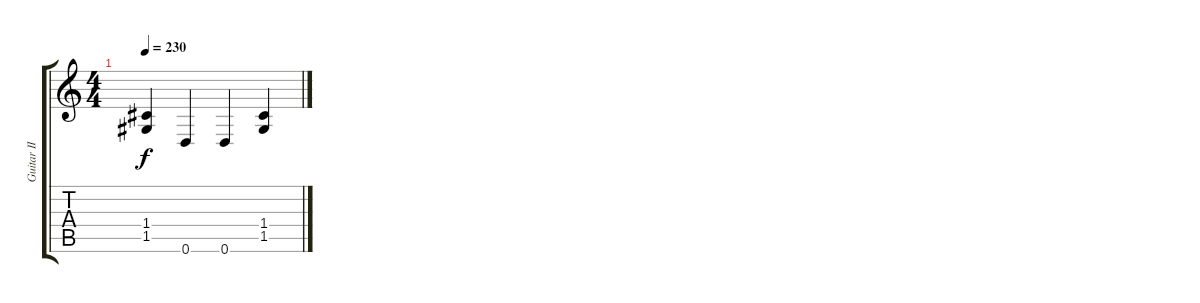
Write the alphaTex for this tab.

\track ("Guitar II" "Guitar II") {instrument distortionguitar}
\staff {score tabs}
\tuning (D4 A3 F3 C3 G2 D2) {hide}
\ts (4 4)
\tempo 230
\clef g2
\ks c
(1.4 1.5).4{dy f} 0.6.4 0.6.4 (1.4 1.5).4
